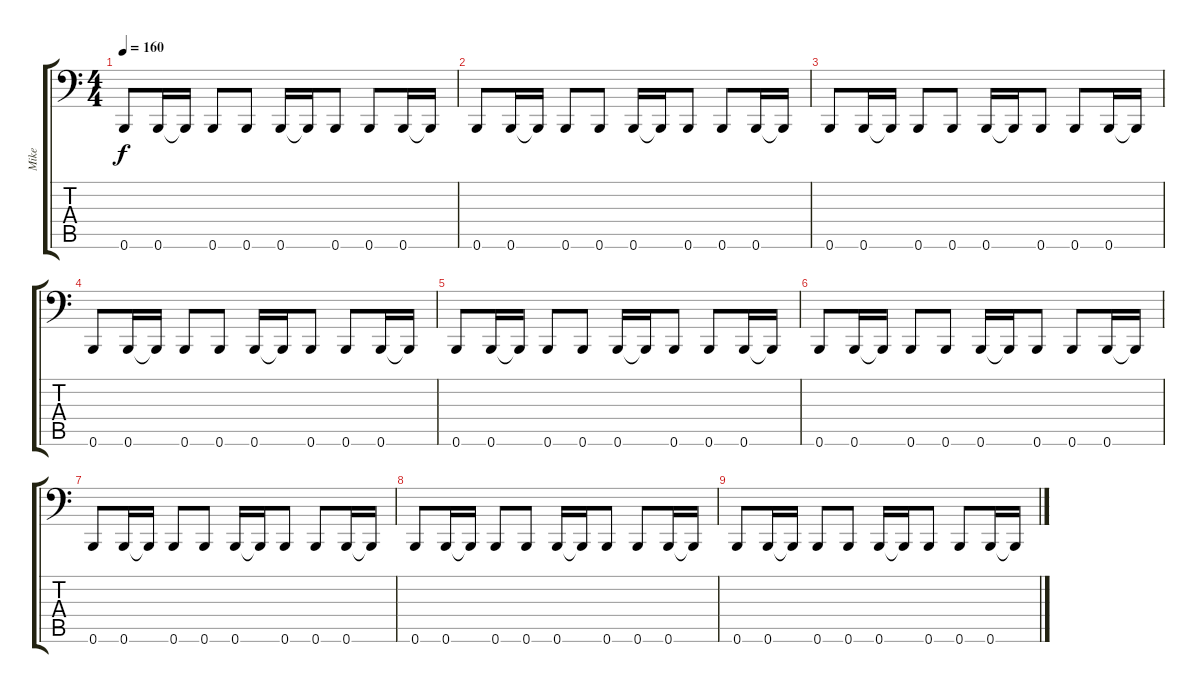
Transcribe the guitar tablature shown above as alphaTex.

\track ("Mike" "Mike") {instrument electricbassfinger}
\staff {score tabs}
\tuning (Eb3 B2 Gb2 B1 Gb1 B0) {hide}
\ts (4 4)
\tempo 160
\clef f4
\ks c
0.6.8{dy f} 0.6.16 0.6{t}.16 0.6.8 0.6.8 0.6.16 0.6{t}.16 0.6.8 0.6.8 0.6.16 0.6{t}.16 |
0.6.8 0.6.16 0.6{t}.16 0.6.8 0.6.8 0.6.16 0.6{t}.16 0.6.8 0.6.8 0.6.16 0.6{t}.16 |
0.6.8 0.6.16 0.6{t}.16 0.6.8 0.6.8 0.6.16 0.6{t}.16 0.6.8 0.6.8 0.6.16 0.6{t}.16 |
0.6.8 0.6.16 0.6{t}.16 0.6.8 0.6.8 0.6.16 0.6{t}.16 0.6.8 0.6.8 0.6.16 0.6{t}.16 |
0.6.8 0.6.16 0.6{t}.16 0.6.8 0.6.8 0.6.16 0.6{t}.16 0.6.8 0.6.8 0.6.16 0.6{t}.16 |
0.6.8 0.6.16 0.6{t}.16 0.6.8 0.6.8 0.6.16 0.6{t}.16 0.6.8 0.6.8 0.6.16 0.6{t}.16 |
0.6.8 0.6.16 0.6{t}.16 0.6.8 0.6.8 0.6.16 0.6{t}.16 0.6.8 0.6.8 0.6.16 0.6{t}.16 |
0.6.8 0.6.16 0.6{t}.16 0.6.8 0.6.8 0.6.16 0.6{t}.16 0.6.8 0.6.8 0.6.16 0.6{t}.16 |
0.6.8 0.6.16 0.6{t}.16 0.6.8 0.6.8 0.6.16 0.6{t}.16 0.6.8 0.6.8 0.6.16 0.6{t}.16
